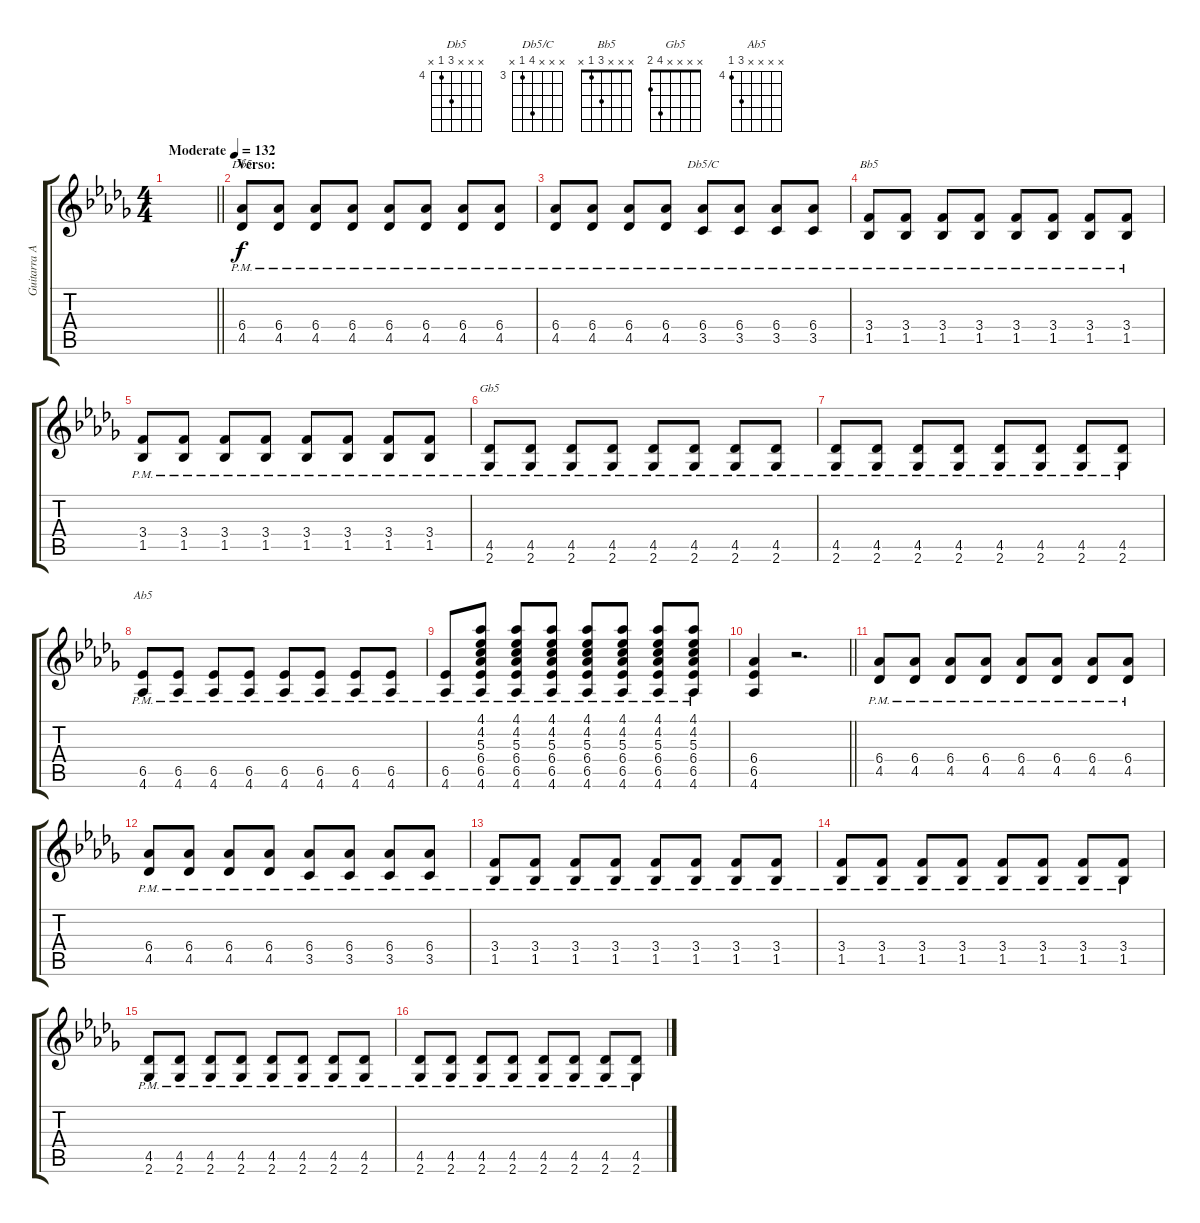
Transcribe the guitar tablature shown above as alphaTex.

\track ("Guitarra Acomp." "Guitarra A") {instrument overdrivenguitar}
\staff {score tabs}
\tuning (E4 B3 G3 D3 A2 E2) {hide}
\chord ("Db5" x x x 6 4 x) {firstfret 4}
\chord ("Db5/C" x x x 6 3 x) {firstfret 3}
\chord ("Bb5" x x x 3 1 x)
\chord ("Gb5" x x x x 4 2)
\chord ("Ab5" x x x x 6 4) {firstfret 4}
\ts (4 4)
\tempo (132 "Moderate")
\clef g2
\barLineRight lightlight
\ks db
|
\section ("" "Verso:")
(6.4{pm} 4.5{pm}).8{ch "Db5"} (6.4{pm} 4.5{pm}).8 (6.4{pm} 4.5{pm}).8 (6.4{pm} 4.5{pm}).8 (6.4{pm} 4.5{pm}).8 (6.4{pm} 4.5{pm}).8 (6.4{pm} 4.5{pm}).8 (6.4{pm} 4.5{pm}).8 |
(6.4{pm} 4.5{pm}).8 (6.4{pm} 4.5{pm}).8 (6.4{pm} 4.5{pm}).8 (6.4{pm} 4.5{pm}).8 (6.4{pm} 3.5{pm}).8{ch "Db5/C"} (6.4{pm} 3.5{pm}).8 (6.4{pm} 3.5{pm}).8 (6.4{pm} 3.5{pm}).8 |
(3.4{pm} 1.5{pm}).8{ch "Bb5"} (3.4{pm} 1.5{pm}).8 (3.4{pm} 1.5{pm}).8 (3.4{pm} 1.5{pm}).8 (3.4{pm} 1.5{pm}).8 (3.4{pm} 1.5{pm}).8 (3.4{pm} 1.5{pm}).8 (3.4{pm} 1.5{pm}).8 |
(3.4{pm} 1.5{pm}).8 (3.4{pm} 1.5{pm}).8 (3.4{pm} 1.5{pm}).8 (3.4{pm} 1.5{pm}).8 (3.4{pm} 1.5{pm}).8 (3.4{pm} 1.5{pm}).8 (3.4{pm} 1.5{pm}).8 (3.4{pm} 1.5{pm}).8 |
(4.5{pm} 2.6{pm}).8{ch "Gb5"} (4.5{pm} 2.6{pm}).8 (4.5{pm} 2.6{pm}).8 (4.5{pm} 2.6{pm}).8 (4.5{pm} 2.6{pm}).8 (4.5{pm} 2.6{pm}).8 (4.5{pm} 2.6{pm}).8 (4.5{pm} 2.6{pm}).8 |
(4.5{pm} 2.6{pm}).8 (4.5{pm} 2.6{pm}).8 (4.5{pm} 2.6{pm}).8 (4.5{pm} 2.6{pm}).8 (4.5{pm} 2.6{pm}).8 (4.5{pm} 2.6{pm}).8 (4.5{pm} 2.6{pm}).8 (4.5{pm} 2.6{pm}).8 |
(6.5{pm} 4.6{pm}).8{ch "Ab5"} (6.5{pm} 4.6{pm}).8 (6.5{pm} 4.6{pm}).8 (6.5{pm} 4.6{pm}).8 (6.5{pm} 4.6{pm}).8 (6.5{pm} 4.6{pm}).8 (6.5{pm} 4.6{pm}).8 (6.5{pm} 4.6{pm}).8 |
(6.5{pm} 4.6{pm}).8 (4.1 4.2 5.3 6.4 6.5{pm} 4.6{pm}).8 (4.1 4.2 5.3 6.4 6.5{pm} 4.6{pm}).8 (4.1 4.2 5.3 6.4 6.5{pm} 4.6{pm}).8 (4.1 4.2 5.3 6.4 6.5{pm} 4.6{pm}).8 (4.1 4.2 5.3 6.4 6.5{pm} 4.6{pm}).8 (4.1 4.2 5.3 6.4 6.5{pm} 4.6{pm}).8 (4.1 4.2 5.3 6.4 6.5{pm} 4.6{pm}).8 |
\barLineRight lightlight
(6.4 6.5 4.6).4 r.2{d} |
(6.4{pm} 4.5{pm}).8 (6.4{pm} 4.5{pm}).8 (6.4{pm} 4.5{pm}).8 (6.4{pm} 4.5{pm}).8 (6.4{pm} 4.5{pm}).8 (6.4{pm} 4.5{pm}).8 (6.4{pm} 4.5{pm}).8 (6.4{pm} 4.5{pm}).8 |
(6.4{pm} 4.5{pm}).8 (6.4{pm} 4.5{pm}).8 (6.4{pm} 4.5{pm}).8 (6.4{pm} 4.5{pm}).8 (6.4{pm} 3.5{pm}).8 (6.4{pm} 3.5{pm}).8 (6.4{pm} 3.5{pm}).8 (6.4{pm} 3.5{pm}).8 |
(3.4{pm} 1.5{pm}).8 (3.4{pm} 1.5{pm}).8 (3.4{pm} 1.5{pm}).8 (3.4{pm} 1.5{pm}).8 (3.4{pm} 1.5{pm}).8 (3.4{pm} 1.5{pm}).8 (3.4{pm} 1.5{pm}).8 (3.4{pm} 1.5{pm}).8 |
(3.4{pm} 1.5{pm}).8 (3.4{pm} 1.5{pm}).8 (3.4{pm} 1.5{pm}).8 (3.4{pm} 1.5{pm}).8 (3.4{pm} 1.5{pm}).8 (3.4{pm} 1.5{pm}).8 (3.4{pm} 1.5{pm}).8 (3.4{pm} 1.5{pm}).8 |
(4.5{pm} 2.6{pm}).8 (4.5{pm} 2.6{pm}).8 (4.5{pm} 2.6{pm}).8 (4.5{pm} 2.6{pm}).8 (4.5{pm} 2.6{pm}).8 (4.5{pm} 2.6{pm}).8 (4.5{pm} 2.6{pm}).8 (4.5{pm} 2.6{pm}).8 |
(4.5{pm} 2.6{pm}).8 (4.5{pm} 2.6{pm}).8 (4.5{pm} 2.6{pm}).8 (4.5{pm} 2.6{pm}).8 (4.5{pm} 2.6{pm}).8 (4.5{pm} 2.6{pm}).8 (4.5{pm} 2.6{pm}).8 (4.5{pm} 2.6{pm}).8
